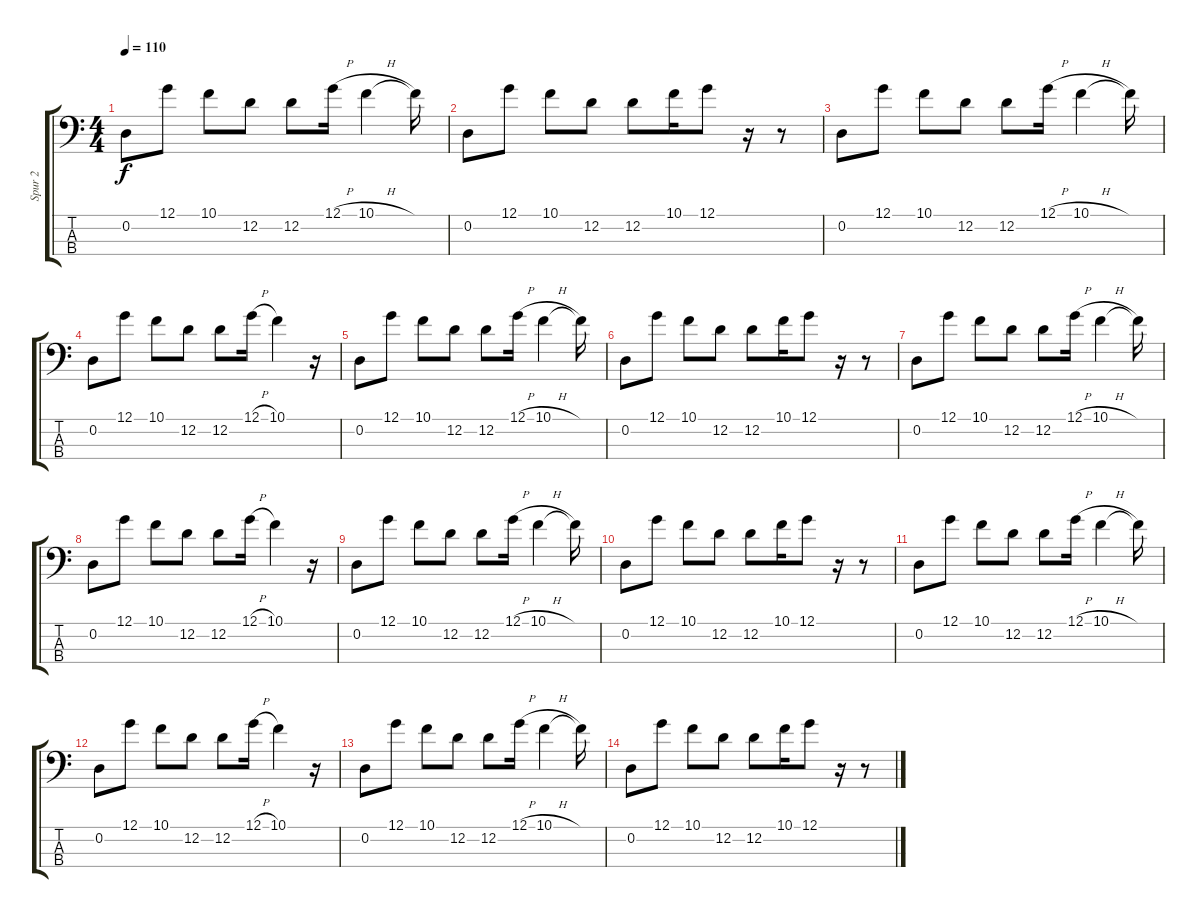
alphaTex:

\track ("Spur 2" "Spur 2") {mute instrument slapbass1}
\staff {score tabs}
\tuning (G2 D2 A1 E1) {hide}
\ts (4 4)
\tempo 110
\clef f4
\ks c
0.2.8{dy f} 12.1.8 10.1.8 12.2.8 12.2.8 12.1{h}.16 10.1{h}.4 10.1{t}.16 |
0.2.8 12.1.8 10.1.8 12.2.8 12.2.8 10.1.16 12.1.8 r.16 r.8 |
0.2.8 12.1.8 10.1.8 12.2.8 12.2.8 12.1{h}.16 10.1{h}.4 10.1{t}.16 |
0.2.8 12.1.8 10.1.8 12.2.8 12.2.8 12.1{h}.16 10.1.4 r.16 |
0.2.8 12.1.8 10.1.8 12.2.8 12.2.8 12.1{h}.16 10.1{h}.4 10.1{t}.16 |
0.2.8 12.1.8 10.1.8 12.2.8 12.2.8 10.1.16 12.1.8 r.16 r.8 |
0.2.8 12.1.8 10.1.8 12.2.8 12.2.8 12.1{h}.16 10.1{h}.4 10.1{t}.16 |
0.2.8 12.1.8 10.1.8 12.2.8 12.2.8 12.1{h}.16 10.1.4 r.16 |
0.2.8 12.1.8 10.1.8 12.2.8 12.2.8 12.1{h}.16 10.1{h}.4 10.1{t}.16 |
0.2.8 12.1.8 10.1.8 12.2.8 12.2.8 10.1.16 12.1.8 r.16 r.8 |
0.2.8 12.1.8 10.1.8 12.2.8 12.2.8 12.1{h}.16 10.1{h}.4 10.1{t}.16 |
0.2.8 12.1.8 10.1.8 12.2.8 12.2.8 12.1{h}.16 10.1.4 r.16 |
0.2.8 12.1.8 10.1.8 12.2.8 12.2.8 12.1{h}.16 10.1{h}.4 10.1{t}.16 |
0.2.8 12.1.8 10.1.8 12.2.8 12.2.8 10.1.16 12.1.8 r.16 r.8
